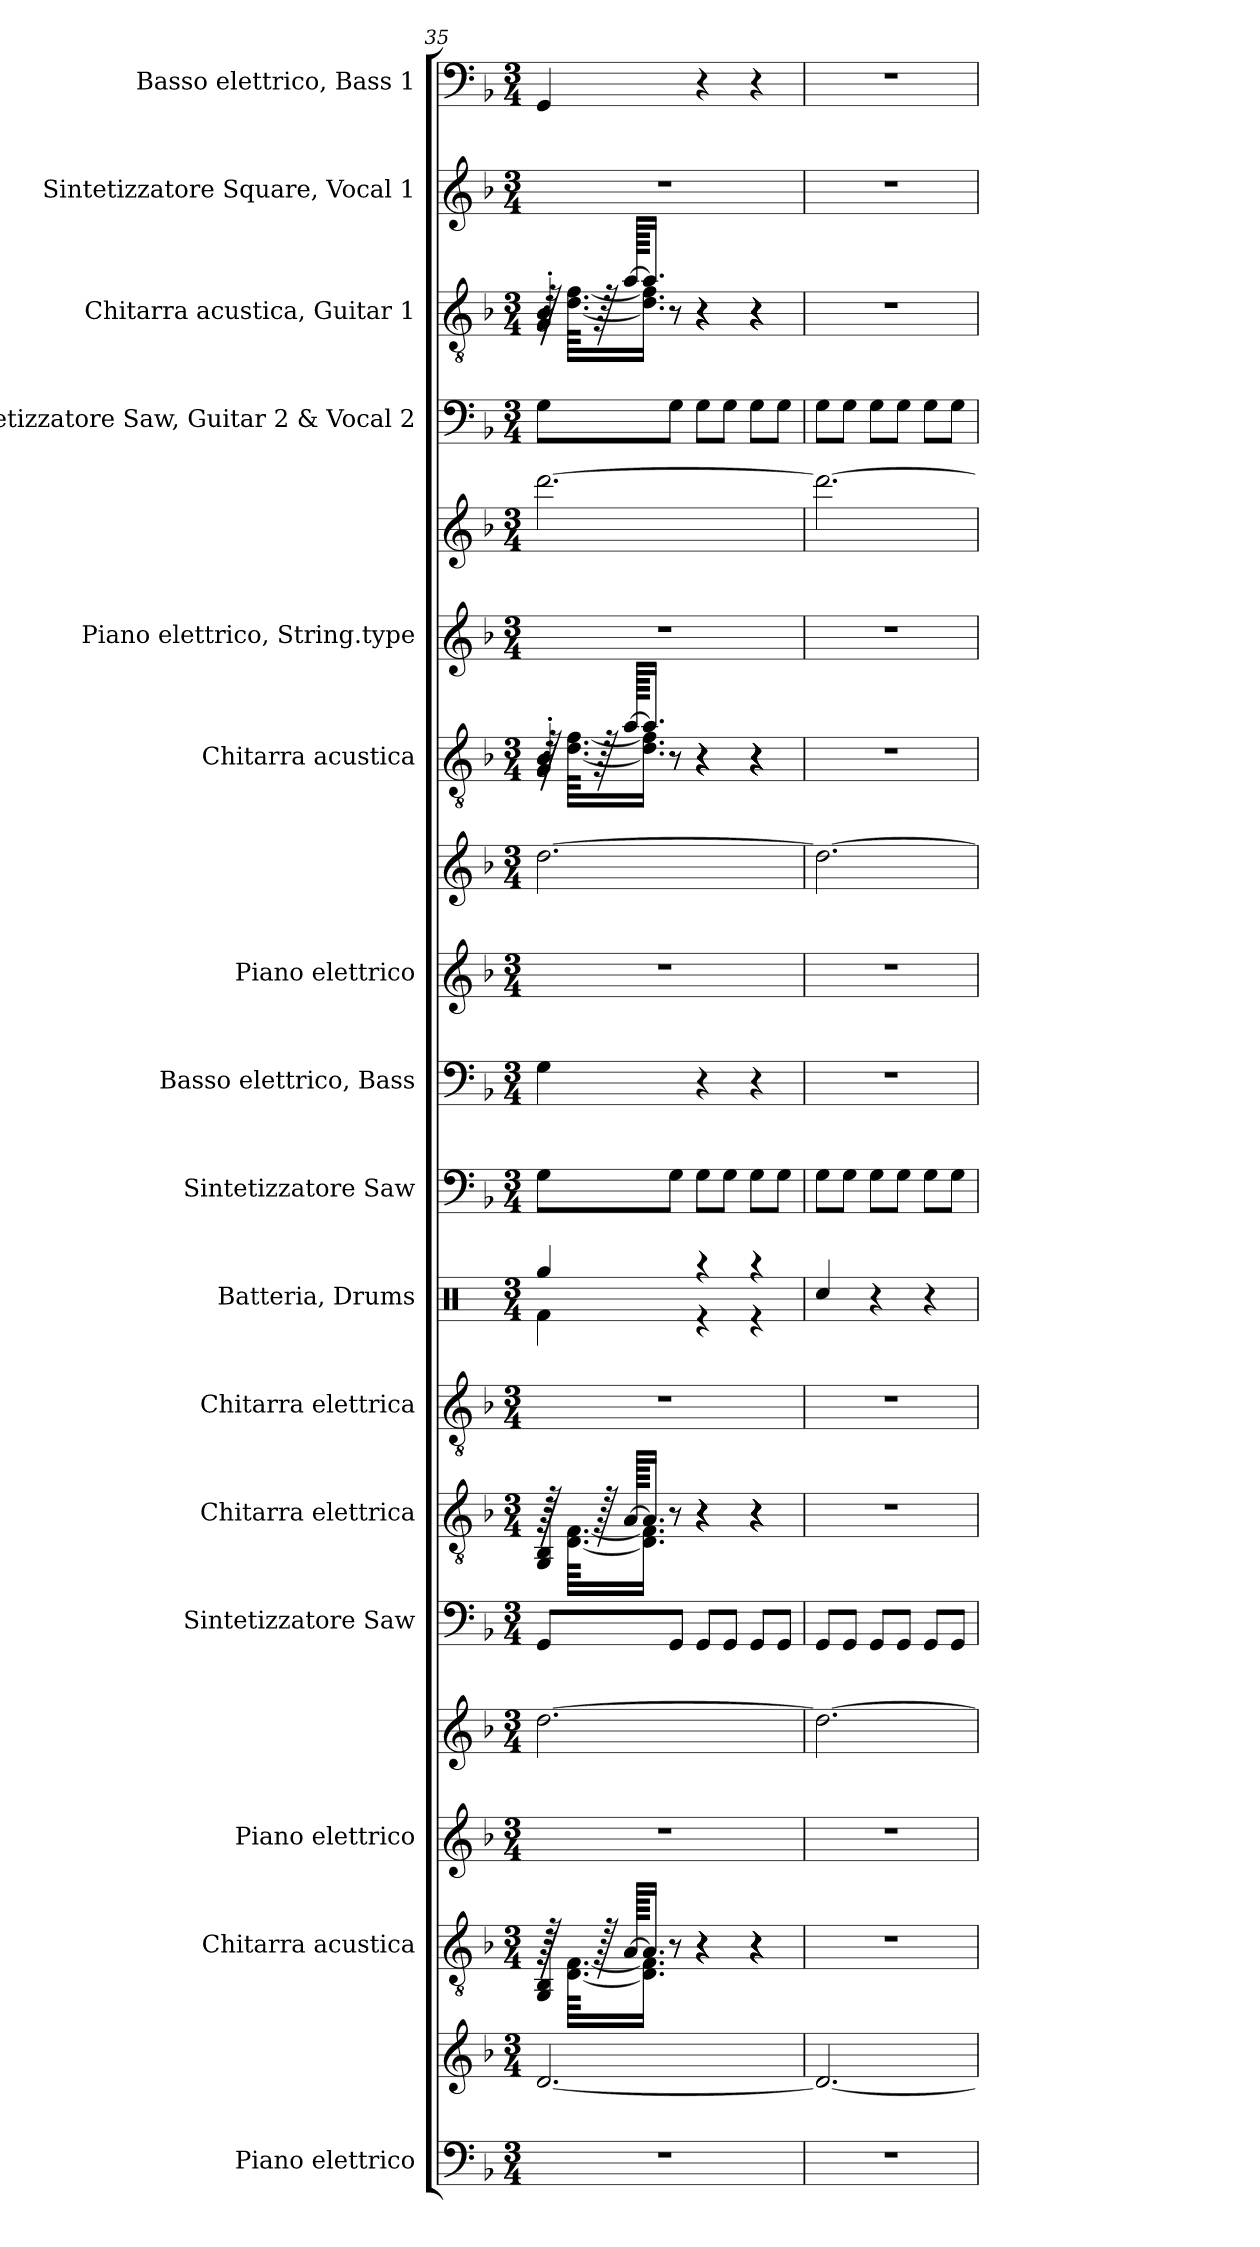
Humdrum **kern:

**kern	**kern	**kern	**kern	**kern	**kern	**kern	**kern	**kern	**kern	**kern	**kern	**kern	**kern	**kern	**kern	**kern	**kern	**kern	**kern
*part16	*part16	*part15	*part14	*part14	*part13	*part12	*part11	*part10	*part9	*part8	*part7	*part7	*part6	*part5	*part5	*part4	*part3	*part2	*part1
*staff20	*staff19	*staff18	*staff17	*staff16	*staff15	*staff14	*staff13	*staff12	*staff11	*staff10	*staff9	*staff8	*staff7	*staff6	*staff5	*staff4	*staff3	*staff2	*staff1
*I"Piano elettrico	*	*I"Chitarra acustica	*I"Piano elettrico	*	*I"Sintetizzatore Saw	*I"Chitarra elettrica	*I"Chitarra elettrica	*I"Batteria,  Drums	*I"Sintetizzatore Saw	*I"Basso elettrico,  Bass	*I"Piano elettrico	*	*I"Chitarra acustica	*I"Piano elettrico,  String.type	*	*I"Sintetizzatore Saw,  Guitar 2 &amp; Vocal 2	*I"Chitarra acustica,  Guitar 1	*I"Sintetizzatore Square,  Vocal 1	*I"Basso elettrico,  Bass 1
*	*	*	*	*	*I'Sint.	*I'Chit. el.	*I'Chit. el.	*I'Batt.	*I'Sint.	*I'B. el.	*	*	*	*	*	*I'Sint.	*	*I'Sint.	*I'B. el.
*clefF4	*clefG2	*clefGv2	*clefG2	*clefG2	*clefF4	*clefGv2	*clefGv2	*clefX	*clefF4	*clefF4	*clefG2	*clefG2	*clefGv2	*clefG2	*clefG2	*clefF4	*clefGv2	*clefG2	*clefF4
*	*	*	*	*	*	*	*	*	*	*ITrd7c12	*	*	*	*	*	*	*	*	*ITrd7c12
*k[b-]	*k[b-]	*k[b-]	*k[b-]	*k[b-]	*k[b-]	*k[b-]	*k[b-]	*k[]	*k[b-]	*k[b-]	*k[b-]	*k[b-]	*k[b-]	*k[b-]	*k[b-]	*k[b-]	*k[b-]	*k[b-]	*k[b-]
*M3/4	*M3/4	*M3/4	*M3/4	*M3/4	*M3/4	*M3/4	*M3/4	*M3/4	*M3/4	*M3/4	*M3/4	*M3/4	*M3/4	*M3/4	*M3/4	*M3/4	*M3/4	*M3/4	*M3/4
=35	=35	=35	=35	=35	=35	=35	=35	=35	=35	=35	=35	=35	=35	=35	=35	=35	=35	=35	=35
*	*	*^	*	*	*	*^	*	*^	*	*	*	*	*^	*	*	*	*^	*	*
*	*	*	*^	*	*	*	*	*^	*	*	*	*	*	*	*	*	*^	*	*	*	*	*^	*	*
2.r	[2.d/	64r	128r	4GG/' 4BB-/'	2.r	[2.dd\	8GG/L	64r	128r	4GG/' 4BB-/'	2.r	4Rgg/	4Rf\	8G\L	4GG\	2.r	[2.dd\	64r	128r	4G/' 4B-/'	2.r	[2.ddd\	8G\L	64r	128r	4G/' 4B-/'	2.r	4GGG/
.	.	.	[64.D\ [64.F\KKLL	.	.	.	.	.	[64.D\ [64.F\KKLL	.	.	.	.	.	.	.	.	.	[64.d\ [64.f\KKLL	.	.	.	.	.	[64.d\ [64.f\KKLL	.	.	.
.	.	128r	.	.	.	.	.	128r	.	.	.	.	.	.	.	.	.	128r	.	.	.	.	.	128r	.	.	.	.
.	.	[128A/KKKLL	.	.	.	.	.	[128A/KKKLL	.	.	.	.	.	.	.	.	.	[128a/KKKLL	.	.	.	.	.	[128a/KKKLL	.	.	.	.
.	.	16.A/JJ]	16.D\] 16.F\]JJ	.	.	.	.	16.A/JJ]	16.D\] 16.F\]JJ	.	.	.	.	.	.	.	.	16.a/JJ]	16.d\] 16.f\]JJ	.	.	.	.	16.a/JJ]	16.d\] 16.f\]JJ	.	.	.
.	.	8r	8r	.	.	.	8GG/J	8r	8r	.	.	.	.	8G\J	.	.	.	8r	8r	.	.	.	8G\J	8r	8r	.	.	.
.	.	4r	4r	4r	.	.	8GG/L	4r	4r	4r	.	4r	4r	8G\L	4r	.	.	4r	4r	4r	.	.	8G\L	4r	4r	4r	.	4r
.	.	.	.	.	.	.	8GG/J	.	.	.	.	.	.	8G\J	.	.	.	.	.	.	.	.	8G\J	.	.	.	.	.
.	.	4r	4r	4r	.	.	8GG/L	4r	4r	4r	.	4r	4r	8G\L	4r	.	.	4r	4r	4r	.	.	8G\L	4r	4r	4r	.	4r
.	.	.	.	.	.	.	8GG/J	.	.	.	.	.	.	8G\J	.	.	.	.	.	.	.	.	8G\J	.	.	.	.	.
*	*	*v	*v	*v	*	*	*	*v	*v	*v	*	*v	*v	*	*	*	*	*v	*v	*v	*	*	*	*v	*v	*v	*	*
!!LO:PB:g=z
=36	=36	=36	=36	=36	=36	=36	=36	=36	=36	=36	=36	=36	=36	=36	=36	=36	=36	=36	=36
2.r	2.d/_	2.r	2.r	2.dd\_	8GG/L	2.r	2.r	4Rcc/	8G\L	2.r	2.r	2.dd\_	2.r	2.r	2.ddd\_	8G\L	2.r	2.r	2.r
.	.	.	.	.	8GG/J	.	.	.	8G\J	.	.	.	.	.	.	8G\J	.	.	.
.	.	.	.	.	8GG/L	.	.	4r	8G\L	.	.	.	.	.	.	8G\L	.	.	.
.	.	.	.	.	8GG/J	.	.	.	8G\J	.	.	.	.	.	.	8G\J	.	.	.
.	.	.	.	.	8GG/L	.	.	4r	8G\L	.	.	.	.	.	.	8G\L	.	.	.
.	.	.	.	.	8GG/J	.	.	.	8G\J	.	.	.	.	.	.	8G\J	.	.	.
=	=	=	=	=	=	=	=	=	=	=	=	=	=	=	=	=	=	=	=
*-	*-	*-	*-	*-	*-	*-	*-	*-	*-	*-	*-	*-	*-	*-	*-	*-	*-	*-	*-
